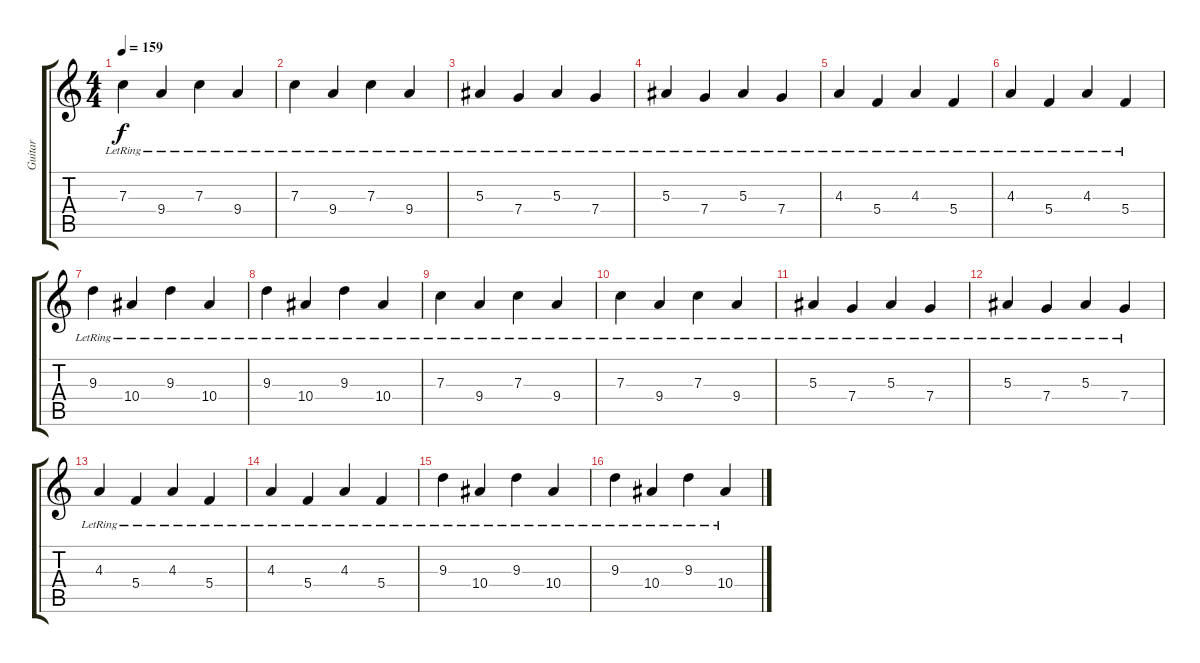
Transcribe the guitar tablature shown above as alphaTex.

\track ("Guitar" "Guitar") {instrument distortionguitar}
\staff {score tabs}
\tuning (D4 A3 F3 C3 G2 C2) {hide}
\ts (4 4)
\tempo 159
\clef g2
\ks c
7.3{lr}.4{dy f} 9.4{lr}.4 7.3{lr}.4 9.4{lr}.4 |
7.3{lr}.4 9.4{lr}.4 7.3{lr}.4 9.4{lr}.4 |
5.3{lr}.4 7.4{lr}.4 5.3{lr}.4 7.4{lr}.4 |
5.3{lr}.4 7.4{lr}.4 5.3{lr}.4 7.4{lr}.4 |
4.3{lr}.4 5.4{lr}.4 4.3{lr}.4 5.4{lr}.4 |
4.3{lr}.4 5.4{lr}.4 4.3{lr}.4 5.4{lr}.4 |
9.3{lr}.4 10.4{lr}.4 9.3{lr}.4 10.4{lr}.4 |
9.3{lr}.4 10.4{lr}.4 9.3{lr}.4 10.4{lr}.4 |
7.3{lr}.4 9.4{lr}.4 7.3{lr}.4 9.4{lr}.4 |
7.3{lr}.4 9.4{lr}.4 7.3{lr}.4 9.4{lr}.4 |
5.3{lr}.4 7.4{lr}.4 5.3{lr}.4 7.4{lr}.4 |
5.3{lr}.4 7.4{lr}.4 5.3{lr}.4 7.4{lr}.4 |
4.3{lr}.4 5.4{lr}.4 4.3{lr}.4 5.4{lr}.4 |
4.3{lr}.4 5.4{lr}.4 4.3{lr}.4 5.4{lr}.4 |
9.3{lr}.4 10.4{lr}.4 9.3{lr}.4 10.4{lr}.4 |
9.3{lr}.4 10.4{lr}.4 9.3{lr}.4 10.4{lr}.4
